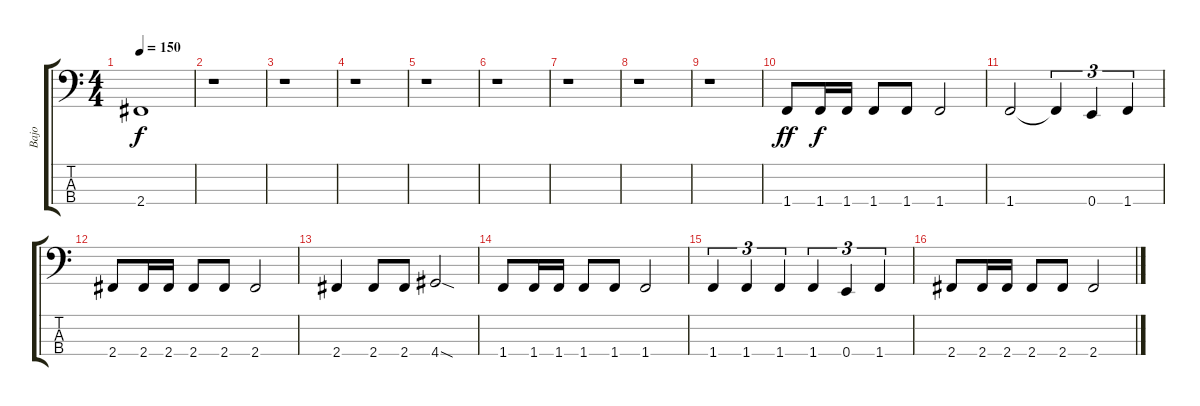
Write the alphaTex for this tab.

\track ("Bajo" "Bajo") {instrument electricbasspick}
\staff {score tabs}
\tuning (G2 D2 A1 E1) {hide}
\ts (4 4)
\tempo 150
\clef f4
\ks c
2.4{t}.1{dy f} |
r.1 |
r.1 |
r.1 |
r.1 |
r.1 |
r.1 |
r.1 |
r.1 |
1.4.8{dy ff volume 16} 1.4.16{dy f} 1.4.16 1.4.8 1.4.8 1.4.2 |
1.4.2 1.4{t}.4{tu (3 2)} 0.4.4{tu (3 2)} 1.4.4{tu (3 2)} |
2.4.8 2.4.16 2.4.16 2.4.8 2.4.8 2.4.2 |
2.4.4 2.4.8 2.4.8 4.4{sod}.2 |
1.4.8 1.4.16 1.4.16 1.4.8 1.4.8 1.4.2 |
1.4.4{tu (3 2)} 1.4.4{tu (3 2)} 1.4.4{tu (3 2)} 1.4.4{tu (3 2)} 0.4.4{tu (3 2)} 1.4.4{tu (3 2)} |
2.4.8 2.4.16 2.4.16 2.4.8 2.4.8 2.4.2
